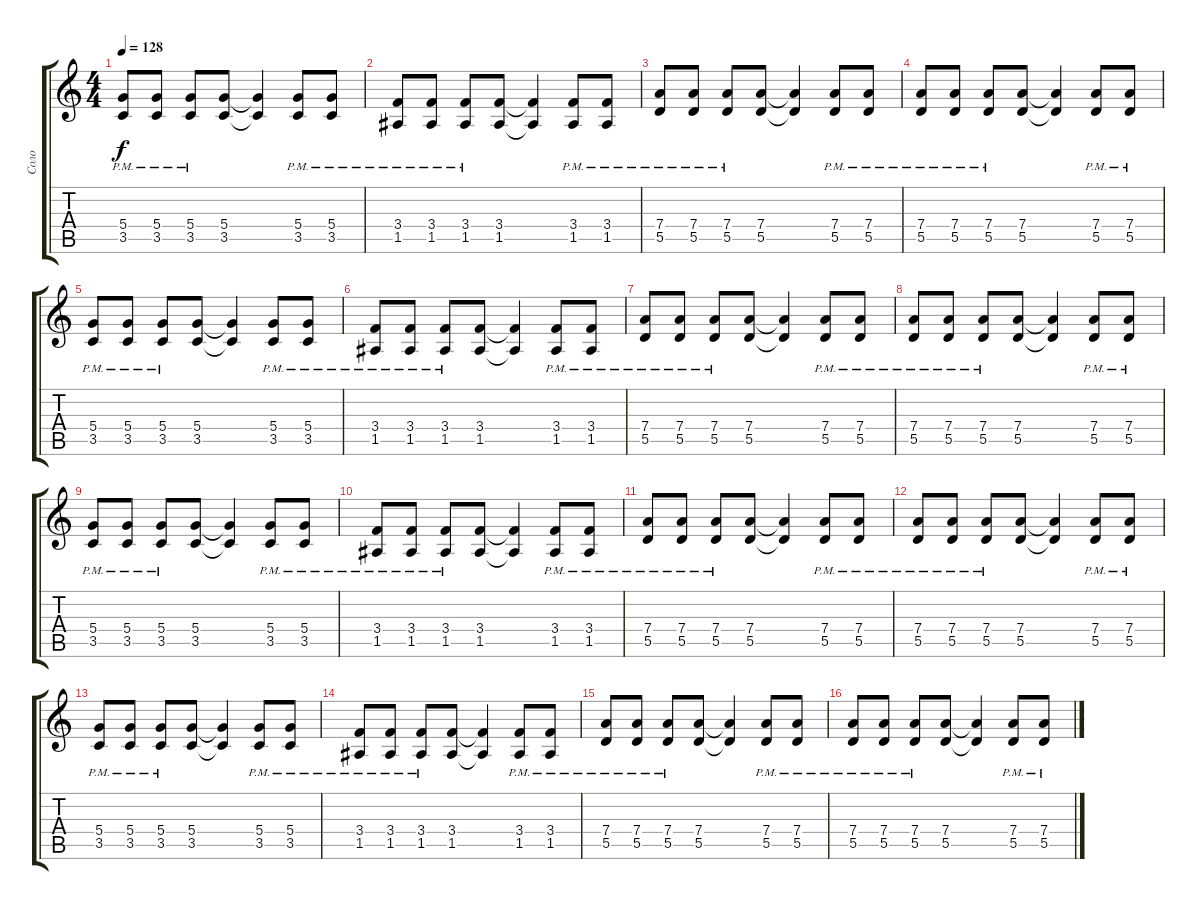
\track ("Соло" "Соло") {instrument acousticguitarnylon}
\staff {score tabs}
\tuning (E4 B3 G3 D3 A2 E2) {hide}
\ts (4 4)
\tempo 128
\clef g2
\ks c
(5.4{pm} 3.5{pm}).8{dy f} (5.4{pm} 3.5{pm}).8 (5.4{pm} 3.5{pm}).8 (5.4 3.5).8 (5.4{t} 3.5{t}).4 (5.4{pm} 3.5{pm}).8 (5.4{pm} 3.5{pm}).8 |
(3.4{pm} 1.5{pm}).8 (3.4{pm} 1.5{pm}).8 (3.4{pm} 1.5{pm}).8 (3.4 1.5).8 (3.4{t} 1.5{t}).4 (3.4{pm} 1.5{pm}).8 (3.4{pm} 1.5{pm}).8 |
(7.4{pm} 5.5{pm}).8 (7.4{pm} 5.5{pm}).8 (7.4{pm} 5.5{pm}).8 (7.4 5.5).8 (7.4{t} 5.5{t}).4 (7.4{pm} 5.5{pm}).8 (7.4{pm} 5.5{pm}).8 |
(7.4{pm} 5.5{pm}).8 (7.4{pm} 5.5{pm}).8 (7.4{pm} 5.5{pm}).8 (7.4 5.5).8 (7.4{t} 5.5{t}).4 (7.4{pm} 5.5{pm}).8 (7.4{pm} 5.5{pm}).8 |
(5.4{pm} 3.5{pm}).8 (5.4{pm} 3.5{pm}).8 (5.4{pm} 3.5{pm}).8 (5.4 3.5).8 (5.4{t} 3.5{t}).4 (5.4{pm} 3.5{pm}).8 (5.4{pm} 3.5{pm}).8 |
(3.4{pm} 1.5{pm}).8 (3.4{pm} 1.5{pm}).8 (3.4{pm} 1.5{pm}).8 (3.4 1.5).8 (3.4{t} 1.5{t}).4 (3.4{pm} 1.5{pm}).8 (3.4{pm} 1.5{pm}).8 |
(7.4{pm} 5.5{pm}).8 (7.4{pm} 5.5{pm}).8 (7.4{pm} 5.5{pm}).8 (7.4 5.5).8 (7.4{t} 5.5{t}).4 (7.4{pm} 5.5{pm}).8 (7.4{pm} 5.5{pm}).8 |
(7.4{pm} 5.5{pm}).8 (7.4{pm} 5.5{pm}).8 (7.4{pm} 5.5{pm}).8 (7.4 5.5).8 (7.4{t} 5.5{t}).4 (7.4{pm} 5.5{pm}).8 (7.4{pm} 5.5{pm}).8 |
(5.4{pm} 3.5{pm}).8 (5.4{pm} 3.5{pm}).8 (5.4{pm} 3.5{pm}).8 (5.4 3.5).8 (5.4{t} 3.5{t}).4 (5.4{pm} 3.5{pm}).8 (5.4{pm} 3.5{pm}).8 |
(3.4{pm} 1.5{pm}).8 (3.4{pm} 1.5{pm}).8 (3.4{pm} 1.5{pm}).8 (3.4 1.5).8 (3.4{t} 1.5{t}).4 (3.4{pm} 1.5{pm}).8 (3.4{pm} 1.5{pm}).8 |
(7.4{pm} 5.5{pm}).8 (7.4{pm} 5.5{pm}).8 (7.4{pm} 5.5{pm}).8 (7.4 5.5).8 (7.4{t} 5.5{t}).4 (7.4{pm} 5.5{pm}).8 (7.4{pm} 5.5{pm}).8 |
(7.4{pm} 5.5{pm}).8 (7.4{pm} 5.5{pm}).8 (7.4{pm} 5.5{pm}).8 (7.4 5.5).8 (7.4{t} 5.5{t}).4 (7.4{pm} 5.5{pm}).8 (7.4{pm} 5.5{pm}).8 |
(5.4{pm} 3.5{pm}).8 (5.4{pm} 3.5{pm}).8 (5.4{pm} 3.5{pm}).8 (5.4 3.5).8 (5.4{t} 3.5{t}).4 (5.4{pm} 3.5{pm}).8 (5.4{pm} 3.5{pm}).8 |
(3.4{pm} 1.5{pm}).8 (3.4{pm} 1.5{pm}).8 (3.4{pm} 1.5{pm}).8 (3.4 1.5).8 (3.4{t} 1.5{t}).4 (3.4{pm} 1.5{pm}).8 (3.4{pm} 1.5{pm}).8 |
(7.4{pm} 5.5{pm}).8 (7.4{pm} 5.5{pm}).8 (7.4{pm} 5.5{pm}).8 (7.4 5.5).8 (7.4{t} 5.5{t}).4 (7.4{pm} 5.5{pm}).8 (7.4{pm} 5.5{pm}).8 |
(7.4{pm} 5.5{pm}).8 (7.4{pm} 5.5{pm}).8 (7.4{pm} 5.5{pm}).8 (7.4 5.5).8 (7.4{t} 5.5{t}).4 (7.4{pm} 5.5{pm}).8 (7.4{pm} 5.5{pm}).8
